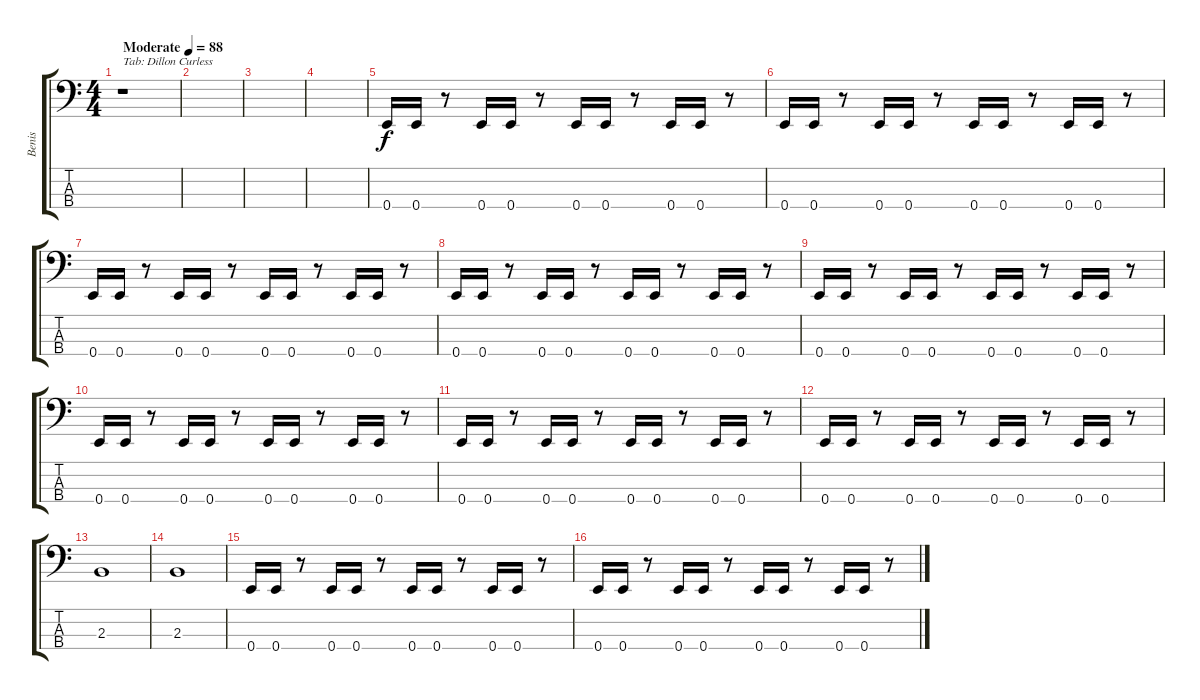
\track ("Benis" "Benis") {instrument electricbassfinger}
\staff {score tabs}
\tuning (G2 D2 A1 E1) {hide}
\ts (4 4)
\tempo (88 "Moderate")
\clef f4
\ks c
r.1{txt "Tab: Dillon Curless" dy f instrument electricbassfinger} |
|
|
|
0.4.16 0.4.16 r.8 0.4.16 0.4.16 r.8 0.4.16 0.4.16 r.8 0.4.16 0.4.16 r.8 |
0.4.16 0.4.16 r.8 0.4.16 0.4.16 r.8 0.4.16 0.4.16 r.8 0.4.16 0.4.16 r.8 |
0.4.16 0.4.16 r.8 0.4.16 0.4.16 r.8 0.4.16 0.4.16 r.8 0.4.16 0.4.16 r.8 |
0.4.16 0.4.16 r.8 0.4.16 0.4.16 r.8 0.4.16 0.4.16 r.8 0.4.16 0.4.16 r.8 |
0.4.16 0.4.16 r.8 0.4.16 0.4.16 r.8 0.4.16 0.4.16 r.8 0.4.16 0.4.16 r.8 |
0.4.16 0.4.16 r.8 0.4.16 0.4.16 r.8 0.4.16 0.4.16 r.8 0.4.16 0.4.16 r.8 |
0.4.16 0.4.16 r.8 0.4.16 0.4.16 r.8 0.4.16 0.4.16 r.8 0.4.16 0.4.16 r.8 |
0.4.16 0.4.16 r.8 0.4.16 0.4.16 r.8 0.4.16 0.4.16 r.8 0.4.16 0.4.16 r.8 |
2.3.1 |
2.3.1 |
0.4.16 0.4.16 r.8 0.4.16 0.4.16 r.8 0.4.16 0.4.16 r.8 0.4.16 0.4.16 r.8 |
0.4.16 0.4.16 r.8 0.4.16 0.4.16 r.8 0.4.16 0.4.16 r.8 0.4.16 0.4.16 r.8
